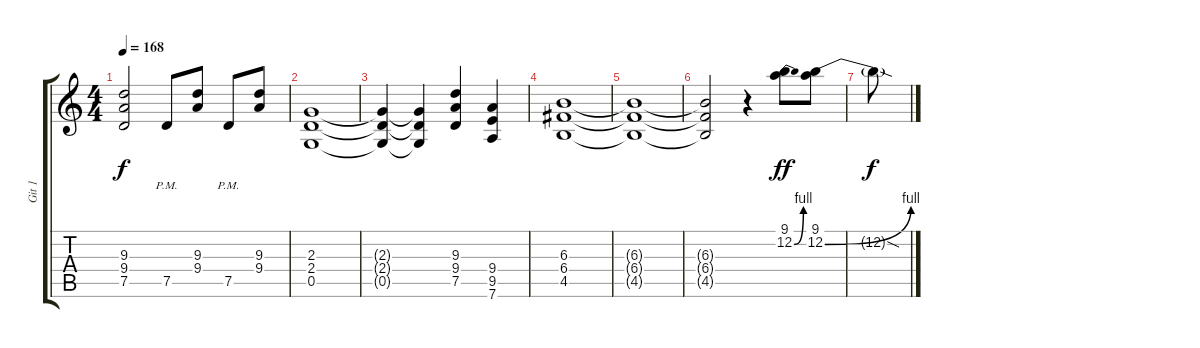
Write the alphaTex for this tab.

\track ("Git 1" "Git 1") {instrument distortionguitar}
\staff {score tabs}
\tuning (D4 A3 F3 C3 G2 D2) {hide}
\ts (4 4)
\tempo 168
\clef g2
\ks c
(9.3{t} 9.4{t} 7.5{t}).2{dy f} 7.5{pm}.8 (9.3 9.4).8 7.5{pm}.8 (9.3 9.4).8 |
(2.3 2.4 0.5).1 |
(2.3{t} 2.4{t} 0.5{t}).4 (2.3{t} 2.4{t} 0.5{t}).4 (9.3 9.4 7.5).4 (9.4 9.5 7.6).4 |
(6.3 6.4 4.5).1 |
(6.3{t} 6.4{t} 4.5{t}).1 |
(6.3{t} 6.4{t} 4.5{t}).2 r.4 (9.1 12.2{be (bend 0 0 60 4)}).8{dy ff} (9.1 12.2{be (bend 0 0 60 4)}).8 |
12.2{sod t}.8{dy f}
